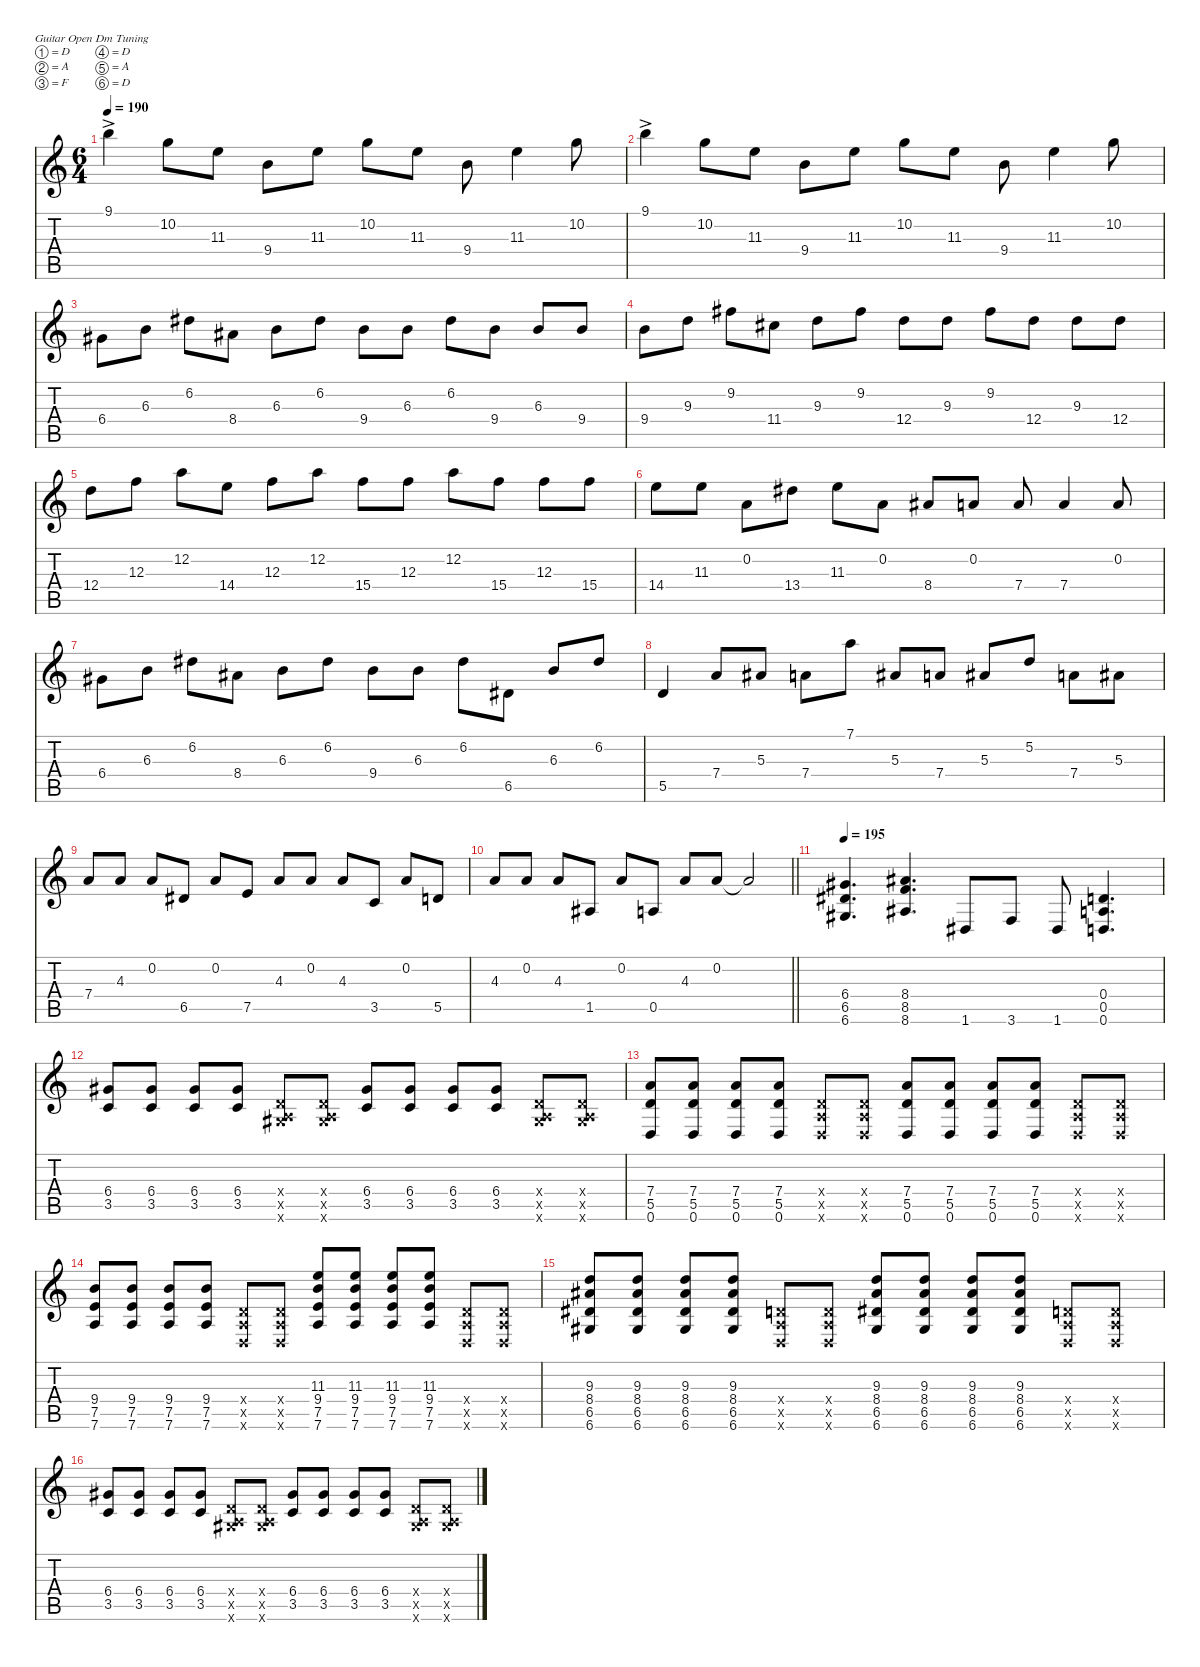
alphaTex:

\defaultSystemsLayout 4
\hideDynamics
\bracketExtendMode nobrackets
\singleTrackTrackNamePolicy hidden
\multiTrackTrackNamePolicy hidden
\firstSystemTrackNameMode fullname
\firstSystemTrackNameOrientation horizontal
\otherSystemsTrackNameOrientation horizontal
\track ("Guitar 1" "dist.guit.") {defaultSystemsLayout 4 mute instrument distortionguitar}
\staff {score tabs}
\tuning (D4 A3 F3 D3 A2 D2)
\ts (6 4)
\tempo 190
\clef g2
\ks c
9.1{ac}.4{dy f beam Down} 10.2.8{dy mf beam Down} 11.3.8{beam Down} 9.4.8{beam Down} 11.3.8{beam Down} 10.2.8{dy f beam Down} 11.3.8{dy mf beam Down} 9.4.8{beam Down} 11.3.4{beam Down} 10.2.8{beam Down} |
9.1{ac}.4{dy f beam Down} 10.2.8{dy mf beam Down} 11.3.8{beam Down} 9.4.8{beam Down} 11.3.8{beam Down} 10.2.8{dy f beam Down} 11.3.8{dy mf beam Down} 9.4.8{beam Down} 11.3.4{beam Down} 10.2.8{beam Down} |
6.4{acc #}.8{dy f beam Down} 6.3.8{dy mf beam Down} 6.2{acc #}.8{dy mp beam Down} 8.4{acc #}.8{dy f beam Down} 6.3.8{dy mf beam Down} 6.2{acc #}.8{dy mp beam Down} 9.4.8{dy f beam Down} 6.3.8{dy mf beam Down} 6.2{acc #}.8{dy mp beam Down} 9.4.8{dy mf beam Up} 6.3.8{beam Up} 9.4.8{beam Up} |
9.4.8{dy f beam Down} 9.3.8{dy mf beam Down} 9.2{acc #}.8{dy mp beam Down} 11.4{acc #}.8{dy f beam Down} 9.3.8{dy mf beam Down} 9.2{acc #}.8{dy mp beam Down} 12.4.8{dy f beam Down} 9.3.8{dy mf beam Down} 9.2{acc #}.8{dy mp beam Down} 12.4.8{dy mf beam Down} 9.3.8{beam Down} 12.4.8{beam Down} |
12.4.8{dy f beam Down} 12.3.8{dy mf beam Down} 12.2.8{dy mp beam Down} 14.4.8{dy f beam Down} 12.3.8{dy mf beam Down} 12.2.8{dy mp beam Down} 15.4.8{dy f beam Down} 12.3.8{dy mf beam Down} 12.2.8{dy mp beam Down} 15.4.8{dy mf beam Down} 12.3.8{beam Down} 15.4.8{beam Down} |
14.4.8{dy f beam Down} 11.3.8{dy mp beam Down} 0.2.8{beam Down} 13.4{acc #}.8{dy f beam Down} 11.3.8{dy mp beam Down} 0.2.8{beam Down} 8.4{acc #}.8{dy f beam Up} 0.2.8{dy mp beam Up} 7.4.8{dy f beam Up} 7.4.4{dy mf beam Up} 0.2.8{beam Up} |
6.4{acc #}.8{dy f beam Down} 6.3.8{dy mf beam Down} 6.2{acc #}.8{dy mp beam Down} 8.4{acc #}.8{dy f beam Down} 6.3.8{dy mf beam Down} 6.2{acc #}.8{dy mp beam Down} 9.4.8{dy f beam Down} 6.3.8{dy mf beam Down} 6.2{acc #}.8{dy mp beam Down} 6.5{acc #}.8{dy f beam Up} 6.3.8{dy mf beam Up} 6.2{acc #}.8{dy mp beam Up} |
5.5.4{dy f beam Up} 7.4.8{dy mf beam Up} 5.3{acc #}.8{beam Down} 7.4.8{beam Down} 7.1.8{beam Down} 5.3{acc #}.8{beam Up} 7.4.8{beam Up} 5.3{acc #}.8{beam Up} 5.2.8{beam Down} 7.4.8{beam Down} 5.3{acc #}.8{beam Down} |
7.4.8{dy f beam Up} 4.3.8{dy mf beam Up} 0.2.8{dy mp beam Up} 6.5{acc #}.8{dy f beam Up} 0.2.8{dy mp beam Up} 7.5.8{dy f beam Up} 4.3.8{dy mf beam Up} 0.2.8{dy mp beam Up} 4.3.8{dy mf beam Up} 3.5.8{dy f beam Up} 0.2.8{dy mp beam Up} 5.5.8{dy f beam Up} |
\barLineRight lightlight
4.3.8{dy mf beam Up} 0.2.8{dy mp beam Up} 4.3.8{dy mf beam Up} 1.5{acc #}.8{dy f beam Up} 0.2.8{dy mp beam Up} 0.5.8{dy f beam Up} 4.3.8{dy mf beam Up} 0.2.8{dy mp beam Up} 0.2{t}.2{dy f beam Up} |
\tempo 195
(6.4{acc #} 6.5{acc #} 6.6{acc #}).4{d instrument distortionguitar beam Up} (8.4{acc #} 8.5 8.6{acc #}).4{d beam Up} 1.6{acc #}.8{beam Up} 3.6.8{beam Up} 1.6{acc #}.8{beam Up} (0.4 0.5 0.6).4{d beam Up} |
(6.4{acc #} 3.5).8{beam Up} (6.4{acc #} 3.5).8{beam Up} (6.4{acc #} 3.5).8{beam Up} (6.4{acc #} 3.5).8{beam Up} (0.4{x} 0.5{x} 6.6{x acc #}).8{beam Up} (0.4{x} 0.5{x} 6.6{x acc #}).8{beam Up} (6.4{acc #} 3.5).8{beam Up} (6.4{acc #} 3.5).8{beam Up} (6.4{acc #} 3.5).8{beam Up} (6.4{acc #} 3.5).8{beam Up} (0.4{x} 0.5{x} 6.6{x acc #}).8{beam Up} (0.4{x} 0.5{x} 6.6{x acc #}).8{beam Up} |
(7.4 5.5 0.6).8{beam Up} (7.4 5.5 0.6).8{beam Up} (7.4 5.5 0.6).8{beam Up} (7.4 5.5 0.6).8{beam Up} (0.4{x} 0.5{x} 0.6{x}).8{beam Up} (0.4{x} 0.5{x} 0.6{x}).8{beam Up} (7.4 5.5 0.6).8{beam Up} (7.4 5.5 0.6).8{beam Up} (7.4 5.5 0.6).8{beam Up} (7.4 5.5 0.6).8{beam Up} (0.4{x} 0.5{x} 0.6{x}).8{beam Up} (0.4{x} 0.5{x} 0.6{x}).8{beam Up} |
(9.4 7.5 7.6).8{beam Up} (9.4 7.5 7.6).8{beam Up} (9.4 7.5 7.6).8{beam Up} (9.4 7.5 7.6).8{beam Up} (0.4{x} 0.5{x} 0.6{x}).8{beam Up} (0.4{x} 0.5{x} 0.6{x}).8{beam Up} (11.3 9.4 7.5 7.6).8{beam Up} (11.3 9.4 7.5 7.6).8{beam Up} (11.3 9.4 7.5 7.6).8{beam Up} (11.3 9.4 7.5 7.6).8{beam Up} (0.4{x} 0.5{x} 0.6{x}).8{beam Up} (0.4{x} 0.5{x} 0.6{x}).8{beam Up} |
(9.3 8.4{acc #} 6.5{acc #} 6.6{acc #}).8{beam Up} (9.3 8.4{acc #} 6.5{acc #} 6.6{acc #}).8{beam Up} (9.3 8.4{acc #} 6.5{acc #} 6.6{acc #}).8{beam Up} (9.3 8.4{acc #} 6.5{acc #} 6.6{acc #}).8{beam Up} (0.4{x} 0.5{x} 0.6{x}).8{beam Up} (0.4{x} 0.5{x} 0.6{x}).8{beam Up} (9.3 8.4{acc #} 6.5{acc #} 6.6{acc #}).8{beam Up} (9.3 8.4{acc #} 6.5{acc #} 6.6{acc #}).8{beam Up} (9.3 8.4{acc #} 6.5{acc #} 6.6{acc #}).8{beam Up} (9.3 8.4{acc #} 6.5{acc #} 6.6{acc #}).8{beam Up} (0.4{x} 0.5{x} 0.6{x}).8{beam Up} (0.4{x} 0.5{x} 0.6{x}).8{beam Up} |
(6.4{acc #} 3.5).8{beam Up} (6.4{acc #} 3.5).8{beam Up} (6.4{acc #} 3.5).8{beam Up} (6.4{acc #} 3.5).8{beam Up} (0.4{x} 0.5{x} 6.6{x acc #}).8{beam Up} (0.4{x} 0.5{x} 6.6{x acc #}).8{beam Up} (6.4{acc #} 3.5).8{beam Up} (6.4{acc #} 3.5).8{beam Up} (6.4{acc #} 3.5).8{beam Up} (6.4{acc #} 3.5).8{beam Up} (0.4{x} 0.5{x} 6.6{x acc #}).8{beam Up} (0.4{x} 0.5{x} 6.6{x acc #}).8{beam Up}
